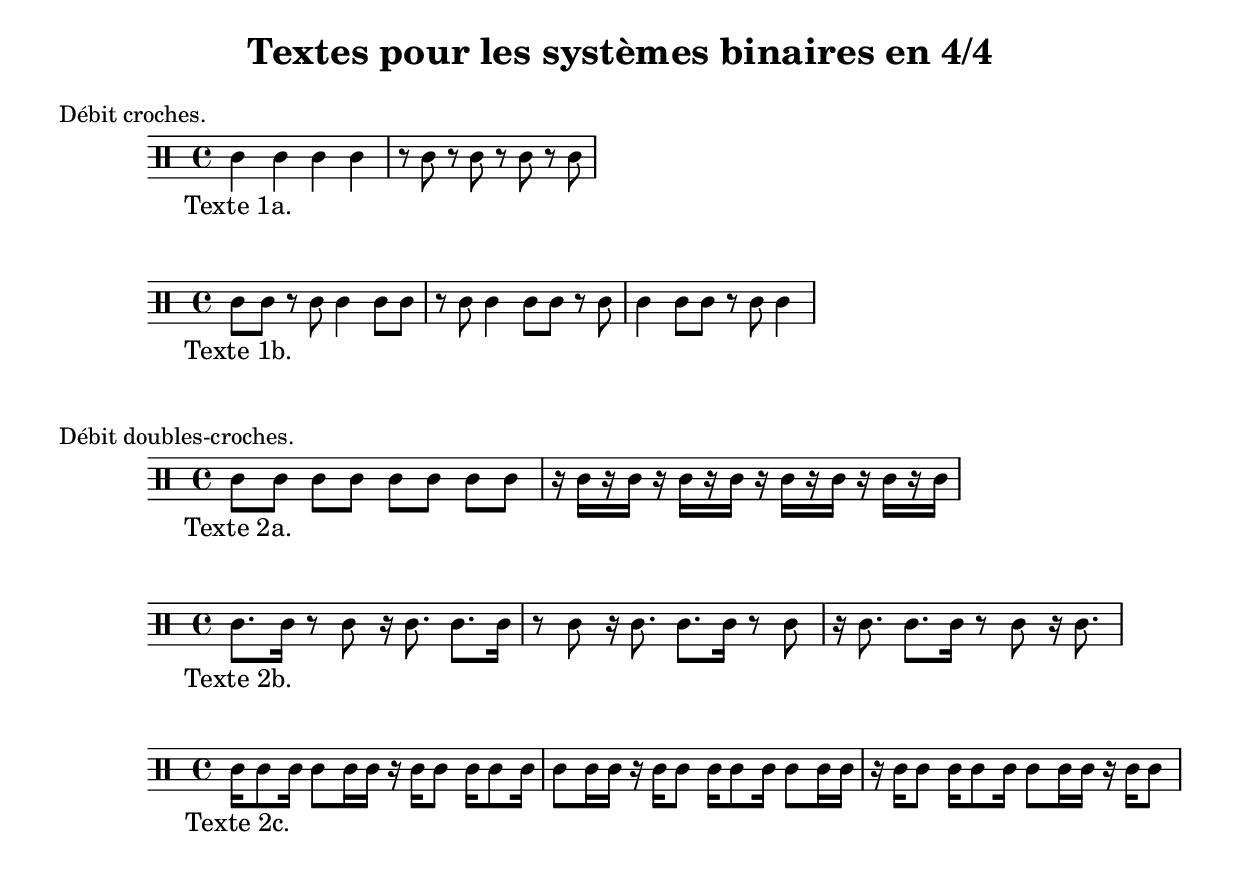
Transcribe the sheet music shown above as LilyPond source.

\version "2.22.1"
\language français
\include "../../0_drum_style_perso.ly"

\header {
  title = "Textes pour les systèmes binaires en 4/4"
  composer = " "
}


\score {
  \new Staff {
	{
	  \clef percussion
	  do'4 do' do' do'
	  r8 do' r do' r do' r do'
	}
	\addlyrics { "Texte 1a." }
  }
  \header { piece = "Débit croches." }
}

\score {
  \new Staff {
	{
	  \clef percussion
	  do'8 do' r do' do'4 do'8 do'
	  r do' do'4 do'8 do' r do'
	  do'4 do'8 do' r do' do'4
	}
	\addlyrics { "Texte 1b." }
  }
}

\score {
  \new Staff {
	{
	  \clef percussion
	  do'8 [do'] do' do' do' [do'] do' do'
	  r16 do' [r do'] r do' [r do'] r do' [r do'] r do' [r do']
	}
	\addlyrics { "Texte 2a." }
  }
  \header { piece = "Débit doubles-croches." }
}

\score {
  \new Staff {
	{
	  \clef percussion
	  do'8. do'16 r8 do' r16 do'8. do'8. do'16
	  r8 do' r16 do'8. do'8. do'16 r8 do'
	  r16 do'8. do'8. do'16 r8 do' r16 do'8.
	}
	\addlyrics { "Texte 2b." }
  }
}

\score {
  \new Staff {
	{
	  \clef percussion
	  do'16 do'8 do'16 do'8 do'16 do' r16 do' do'8 do'16 do'8 do'16
	  do'8 do'16 do' r16 do' do'8 
	  do'16 do'8 do'16 do'8 do'16 do' r16 do' do'8 do'16 do'8 do'16
	  do'8 do'16 do' r16 do' do'8
	}
	\addlyrics { "Texte 2c." }
  }
}
